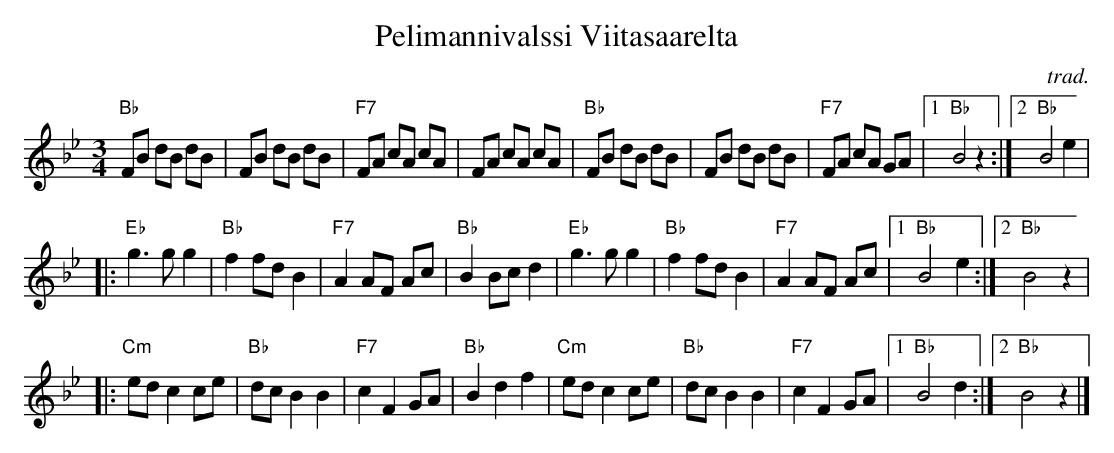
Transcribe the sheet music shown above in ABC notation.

X:1
T:Pelimannivalssi Viitasaarelta
C:trad.
M:3/4
L:1/8
K:Bb
"Bb" FB dB dB | FB dB dB | "F7" FA cA cA | FA cA cA | "Bb" FB dB dB | FB dB dB | "F7" FA cA GA |1 "Bb" B4 z2 :|2 "Bb" B4 e2 |
|: "Eb" g3 g g2 | "Bb" f2 fd B2 | "F7" A2 AF Ac | "Bb" B2 Bc d2 | "Eb" g3 g g2 | "Bb" f2 fd B2 | "F7" A2 AF Ac |1 "Bb" B4 e2 :|2 "Bb" B4 z2 |
|: "Cm" ed c2 ce | "Bb" dc B2 B2 | "F7" c2 F2 GA | "Bb" B2 d2 f2 | "Cm" ed c2 ce | "Bb" dc B2 B2 | "F7" c2 F2 GA |1 "Bb" B4 d2 :|2 "Bb" B4 z2 |]
